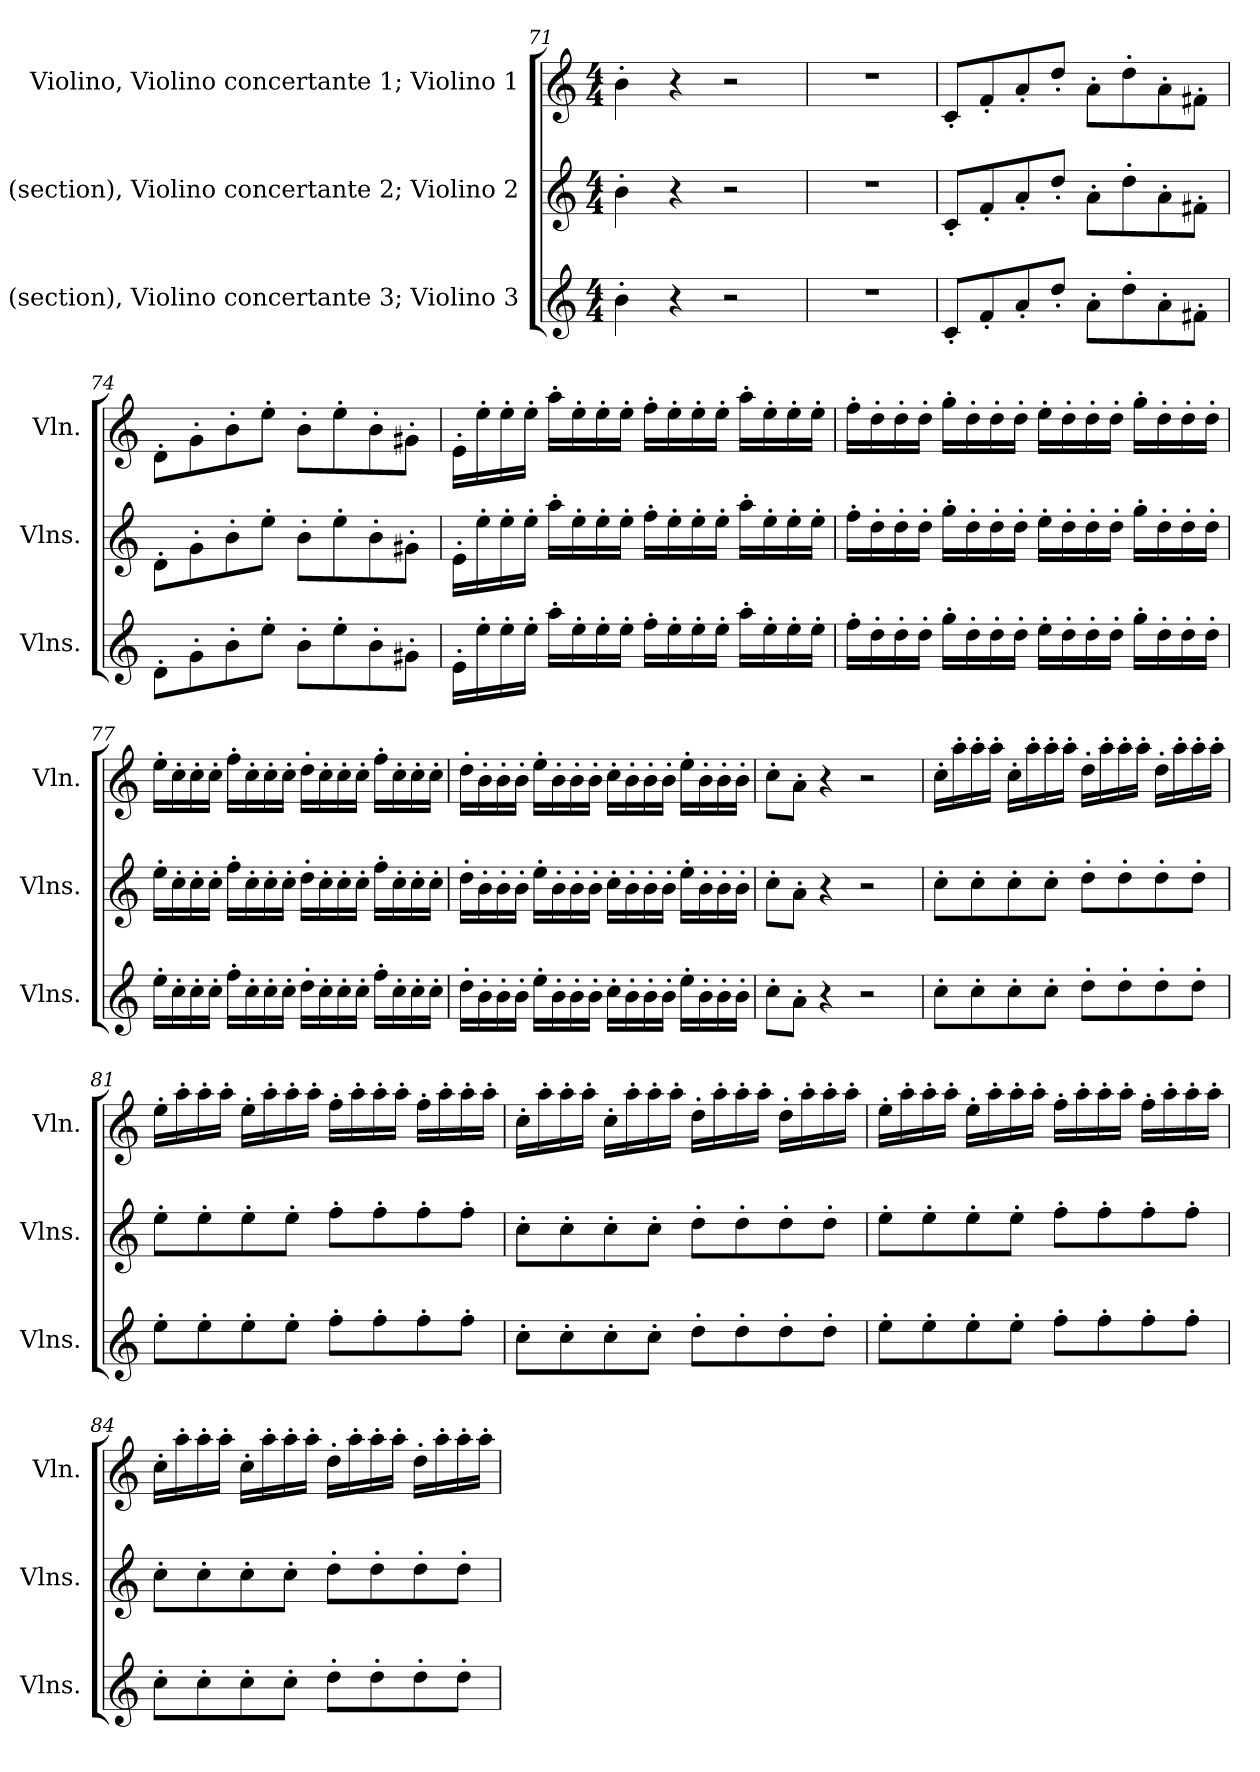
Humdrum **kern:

**kern	**kern	**kern
*part3	*part2	*part1
*staff3	*staff2	*staff1
*I"Violins (section), Violino concertante 3; Violino 3	*I"Violins (section), Violino concertante 2; Violino 2	*I"Violino, Violino concertante 1; Violino 1
*I'Vlns.	*I'Vlns.	*I'Vln.
*clefG2	*clefG2	*clefG2
*k[]	*k[]	*k[]
*M4/4	*M4/4	*M4/4
=71	=71	=71
4b'\	4b'\	4b'\
4r	4r	4r
2r	2r	2r
=72	=72	=72
1r	1r	1r
!!LO:LB:g=z
=73	=73	=73
8c'/L	8c'/L	8c'/L
8f'/	8f'/	8f'/
8a'/	8a'/	8a'/
8dd'/J	8dd'/J	8dd'/J
8a'\L	8a'\L	8a'\L
8dd'\	8dd'\	8dd'\
8a'\	8a'\	8a'\
8f#X'\J	8f#X'\J	8f#X'\J
=74	=74	=74
8d'\L	8d'\L	8d'\L
8g'\	8g'\	8g'\
8b'\	8b'\	8b'\
8ee'\J	8ee'\J	8ee'\J
8b'\L	8b'\L	8b'\L
8ee'\	8ee'\	8ee'\
8b'\	8b'\	8b'\
8g#X'\J	8g#X'\J	8g#X'\J
=75	=75	=75
16e'\LL	16e'\LL	16e'\LL
16ee'\	16ee'\	16ee'\
16ee'\	16ee'\	16ee'\
16ee'\JJ	16ee'\JJ	16ee'\JJ
16aa'\LL	16aa'\LL	16aa'\LL
16ee'\	16ee'\	16ee'\
16ee'\	16ee'\	16ee'\
16ee'\JJ	16ee'\JJ	16ee'\JJ
16ff'\LL	16ff'\LL	16ff'\LL
16ee'\	16ee'\	16ee'\
16ee'\	16ee'\	16ee'\
16ee'\JJ	16ee'\JJ	16ee'\JJ
16aa'\LL	16aa'\LL	16aa'\LL
16ee'\	16ee'\	16ee'\
16ee'\	16ee'\	16ee'\
16ee'\JJ	16ee'\JJ	16ee'\JJ
!!LO:PB:g=z
=76	=76	=76
16ff'\LL	16ff'\LL	16ff'\LL
16dd'\	16dd'\	16dd'\
16dd'\	16dd'\	16dd'\
16dd'\JJ	16dd'\JJ	16dd'\JJ
16gg'\LL	16gg'\LL	16gg'\LL
16dd'\	16dd'\	16dd'\
16dd'\	16dd'\	16dd'\
16dd'\JJ	16dd'\JJ	16dd'\JJ
16ee'\LL	16ee'\LL	16ee'\LL
16dd'\	16dd'\	16dd'\
16dd'\	16dd'\	16dd'\
16dd'\JJ	16dd'\JJ	16dd'\JJ
16gg'\LL	16gg'\LL	16gg'\LL
16dd'\	16dd'\	16dd'\
16dd'\	16dd'\	16dd'\
16dd'\JJ	16dd'\JJ	16dd'\JJ
=77	=77	=77
16ee'\LL	16ee'\LL	16ee'\LL
16cc'\	16cc'\	16cc'\
16cc'\	16cc'\	16cc'\
16cc'\JJ	16cc'\JJ	16cc'\JJ
16ff'\LL	16ff'\LL	16ff'\LL
16cc'\	16cc'\	16cc'\
16cc'\	16cc'\	16cc'\
16cc'\JJ	16cc'\JJ	16cc'\JJ
16dd'\LL	16dd'\LL	16dd'\LL
16cc'\	16cc'\	16cc'\
16cc'\	16cc'\	16cc'\
16cc'\JJ	16cc'\JJ	16cc'\JJ
16ff'\LL	16ff'\LL	16ff'\LL
16cc'\	16cc'\	16cc'\
16cc'\	16cc'\	16cc'\
16cc'\JJ	16cc'\JJ	16cc'\JJ
!!LO:LB:g=z
=78	=78	=78
16dd'\LL	16dd'\LL	16dd'\LL
16b'\	16b'\	16b'\
16b'\	16b'\	16b'\
16b'\JJ	16b'\JJ	16b'\JJ
16ee'\LL	16ee'\LL	16ee'\LL
16b'\	16b'\	16b'\
16b'\	16b'\	16b'\
16b'\JJ	16b'\JJ	16b'\JJ
16cc'\LL	16cc'\LL	16cc'\LL
16b'\	16b'\	16b'\
16b'\	16b'\	16b'\
16b'\JJ	16b'\JJ	16b'\JJ
16ee'\LL	16ee'\LL	16ee'\LL
16b'\	16b'\	16b'\
16b'\	16b'\	16b'\
16b'\JJ	16b'\JJ	16b'\JJ
=79	=79	=79
8cc'\L	8cc'\L	8cc'\L
8a'\J	8a'\J	8a'\J
4r	4r	4r
2r	2r	2r
=80	=80	=80
8cc'\L	8cc'\L	16cc'\LL
.	.	16aa'\
8cc'\	8cc'\	16aa'\
.	.	16aa'\JJ
8cc'\	8cc'\	16cc'\LL
.	.	16aa'\
8cc'\J	8cc'\J	16aa'\
.	.	16aa'\JJ
8dd'\L	8dd'\L	16dd'\LL
.	.	16aa'\
8dd'\	8dd'\	16aa'\
.	.	16aa'\JJ
8dd'\	8dd'\	16dd'\LL
.	.	16aa'\
8dd'\J	8dd'\J	16aa'\
.	.	16aa'\JJ
!!LO:LB:g=z
=81	=81	=81
8ee'\L	8ee'\L	16ee'\LL
.	.	16aa'\
8ee'\	8ee'\	16aa'\
.	.	16aa'\JJ
8ee'\	8ee'\	16ee'\LL
.	.	16aa'\
8ee'\J	8ee'\J	16aa'\
.	.	16aa'\JJ
8ff'\L	8ff'\L	16ff'\LL
.	.	16aa'\
8ff'\	8ff'\	16aa'\
.	.	16aa'\JJ
8ff'\	8ff'\	16ff'\LL
.	.	16aa'\
8ff'\J	8ff'\J	16aa'\
.	.	16aa'\JJ
=82	=82	=82
8cc'\L	8cc'\L	16cc'\LL
.	.	16aa'\
8cc'\	8cc'\	16aa'\
.	.	16aa'\JJ
8cc'\	8cc'\	16cc'\LL
.	.	16aa'\
8cc'\J	8cc'\J	16aa'\
.	.	16aa'\JJ
8dd'\L	8dd'\L	16dd'\LL
.	.	16aa'\
8dd'\	8dd'\	16aa'\
.	.	16aa'\JJ
8dd'\	8dd'\	16dd'\LL
.	.	16aa'\
8dd'\J	8dd'\J	16aa'\
.	.	16aa'\JJ
!!LO:LB:g=z
=83	=83	=83
8ee'\L	8ee'\L	16ee'\LL
.	.	16aa'\
8ee'\	8ee'\	16aa'\
.	.	16aa'\JJ
8ee'\	8ee'\	16ee'\LL
.	.	16aa'\
8ee'\J	8ee'\J	16aa'\
.	.	16aa'\JJ
8ff'\L	8ff'\L	16ff'\LL
.	.	16aa'\
8ff'\	8ff'\	16aa'\
.	.	16aa'\JJ
8ff'\	8ff'\	16ff'\LL
.	.	16aa'\
8ff'\J	8ff'\J	16aa'\
.	.	16aa'\JJ
=84	=84	=84
8cc'\L	8cc'\L	16cc'\LL
.	.	16aa'\
8cc'\	8cc'\	16aa'\
.	.	16aa'\JJ
8cc'\	8cc'\	16cc'\LL
.	.	16aa'\
8cc'\J	8cc'\J	16aa'\
.	.	16aa'\JJ
8dd'\L	8dd'\L	16dd'\LL
.	.	16aa'\
8dd'\	8dd'\	16aa'\
.	.	16aa'\JJ
8dd'\	8dd'\	16dd'\LL
.	.	16aa'\
8dd'\J	8dd'\J	16aa'\
.	.	16aa'\JJ
=	=	=
*-	*-	*-
